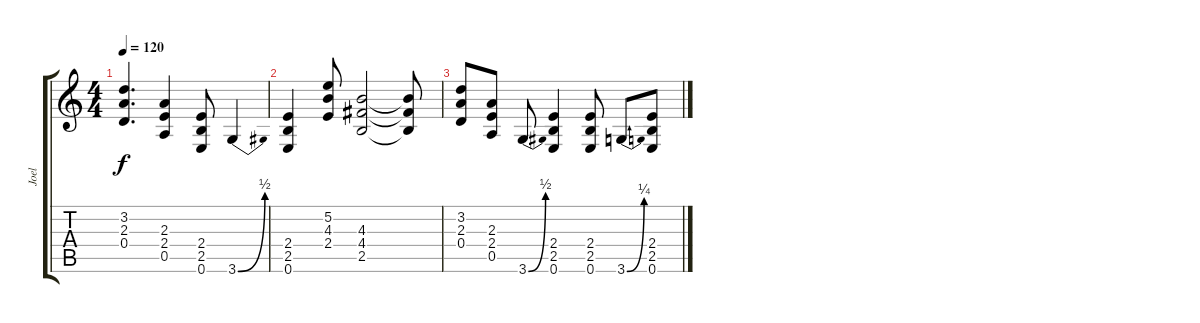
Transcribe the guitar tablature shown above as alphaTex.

\track ("Joel" "Joel") {instrument overdrivenguitar}
\staff {score tabs}
\tuning (E4 B3 G3 D3 A2 E2) {hide}
\ts (4 4)
\tempo 120
\clef g2
\ks c
(3.2 2.3 0.4).4{d dy f} (2.3 2.4 0.5).4 (2.4 2.5 0.6).8 3.6{be (bend 0 0 60 2)}.4 |
(2.4 2.5 0.6).4 (5.2 4.3 2.4).8 (4.3 4.4 2.5).2 (4.3{t} 4.4{t} 2.5{t}).8 |
(3.2 2.3 0.4).8 (2.3 2.4 0.5).8 3.6{be (bend 0 0 60 2)}.8 (2.4 2.5 0.6).4 (2.4 2.5 0.6).8 3.6{be (bend 0 0 60 1)}.8 (2.4 2.5 0.6).8
